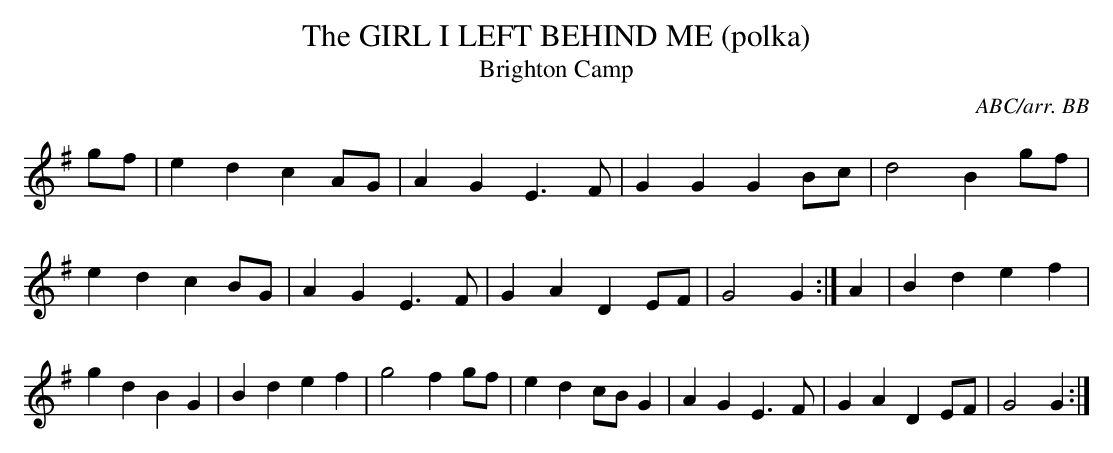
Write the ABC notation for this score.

X:1
T:GIRL I LEFT BEHIND ME (polka), The\
T:Brighton Camp\
C:ABC/arr. BB\
L:1/4\
M:C|\
K:G\
g/f/|ed cA/G/|AGE>F|GG GB/c/|d2B g/f/|\
ed cB/G/|AGE>F|GA DE/F/|G2G:|\
A|Bdef|gdBG|Bdef|g2fg/f/|\
ed c/B/G|AGE>F|GADE/F/|G2G:|\
\
\
\
